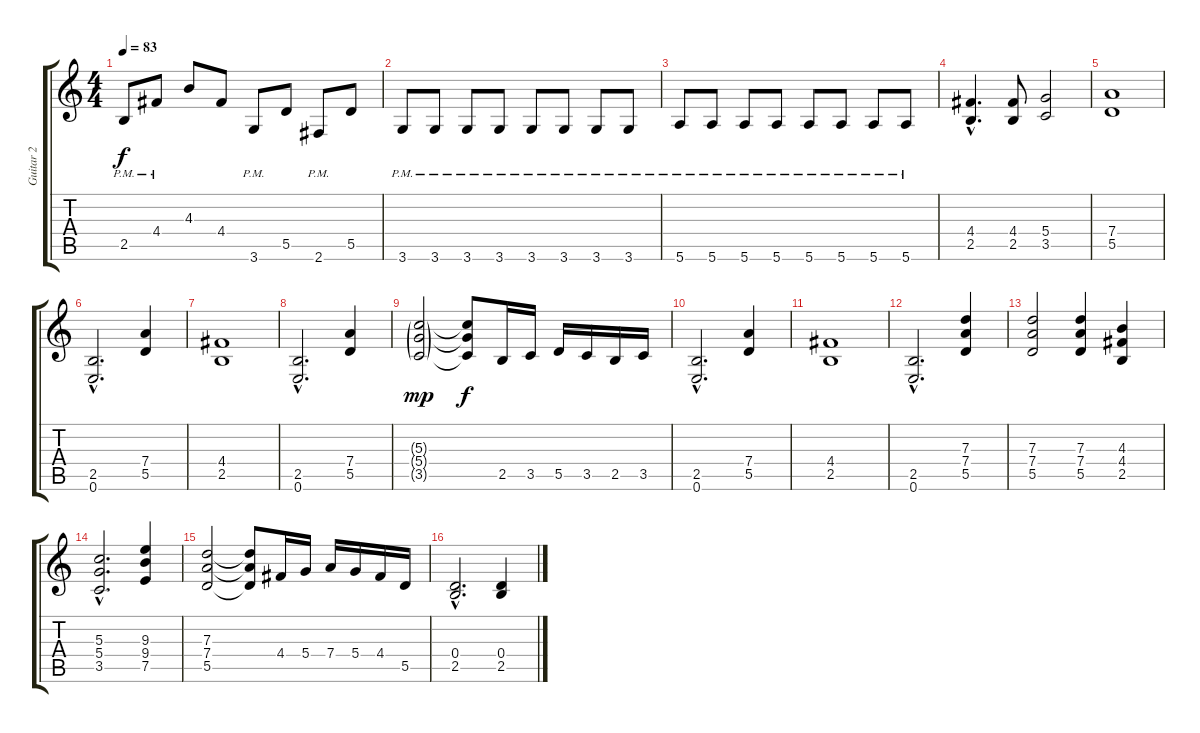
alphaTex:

\track ("Guitar 2" "Guitar 2") {instrument distortionguitar}
\staff {score tabs}
\tuning (E4 B3 G3 D3 A2 E2) {hide}
\ts (4 4)
\tempo 83
\clef g2
\ks c
2.5{pm}.8{dy f} 4.4{pm}.8 4.3.8 4.4.8 3.6{pm}.8 5.5.8 2.6{pm}.8 5.5.8 |
3.6{pm}.8 3.6{pm}.8 3.6{pm}.8 3.6{pm}.8 3.6{pm}.8 3.6{pm}.8 3.6{pm}.8 3.6{pm}.8 |
5.6{pm}.8 5.6{pm}.8 5.6{pm}.8 5.6{pm}.8 5.6{pm}.8 5.6{pm}.8 5.6{pm}.8 5.6{pm}.8 |
(4.4{hac} 2.5{hac}).4{d} (4.4 2.5).8 (5.4 3.5).2 |
(7.4 5.5).1 |
(2.5{hac} 0.6{hac}).2{d} (7.4 5.5).4 |
(4.4 2.5).1 |
(2.5{hac} 0.6{hac}).2{d} (7.4 5.5).4 |
(5.3{g} 5.4{g} 3.5{g}).2{dy mp} (5.3{t} 5.4{t} 3.5{t}).8{dy f} 2.5.16 3.5.16 5.5.16 3.5.16 2.5.16 3.5.16 |
(2.5{hac} 0.6{hac}).2{d} (7.4 5.5).4 |
(4.4 2.5).1 |
(2.5{hac} 0.6{hac}).2{d} (7.3 7.4 5.5).4 |
(7.3 7.4 5.5).2 (7.3 7.4 5.5).4 (4.3 4.4 2.5).4 |
(5.3{hac} 5.4{hac} 3.5{hac}).2{d} (9.3 9.4 7.5).4 |
(7.3 7.4 5.5).2 (7.3{t} 7.4{t} 5.5{t}).8 4.4.16 5.4.16 7.4.16 5.4.16 4.4.16 5.5.16 |
(0.4{hac} 2.5{hac}).2{d} (0.4 2.5).4
